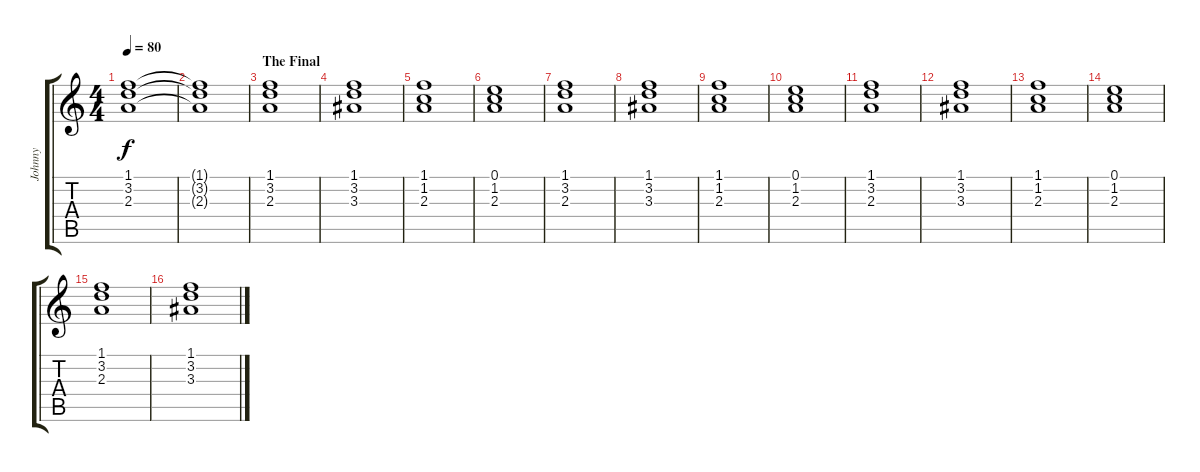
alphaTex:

\track ("Johnny" "Johnny") {instrument distortionguitar}
\staff {score tabs}
\tuning (E4 B3 G3 D3 A2 E2) {hide}
\ts (4 4)
\tempo 80
\clef g2
\ks c
(1.1 3.2 2.3).1{dy f} |
(1.1{t} 3.2{t} 2.3{t}).1 |
\section ("" "The Final  ")
(1.1 3.2 2.3).1 |
(1.1 3.2 3.3).1 |
(1.1 1.2 2.3).1 |
(0.1 1.2 2.3).1 |
(1.1 3.2 2.3).1 |
(1.1 3.2 3.3).1 |
(1.1 1.2 2.3).1 |
(0.1 1.2 2.3).1 |
(1.1 3.2 2.3).1 |
(1.1 3.2 3.3).1 |
(1.1 1.2 2.3).1 |
(0.1 1.2 2.3).1 |
(1.1 3.2 2.3).1 |
(1.1 3.2 3.3).1
